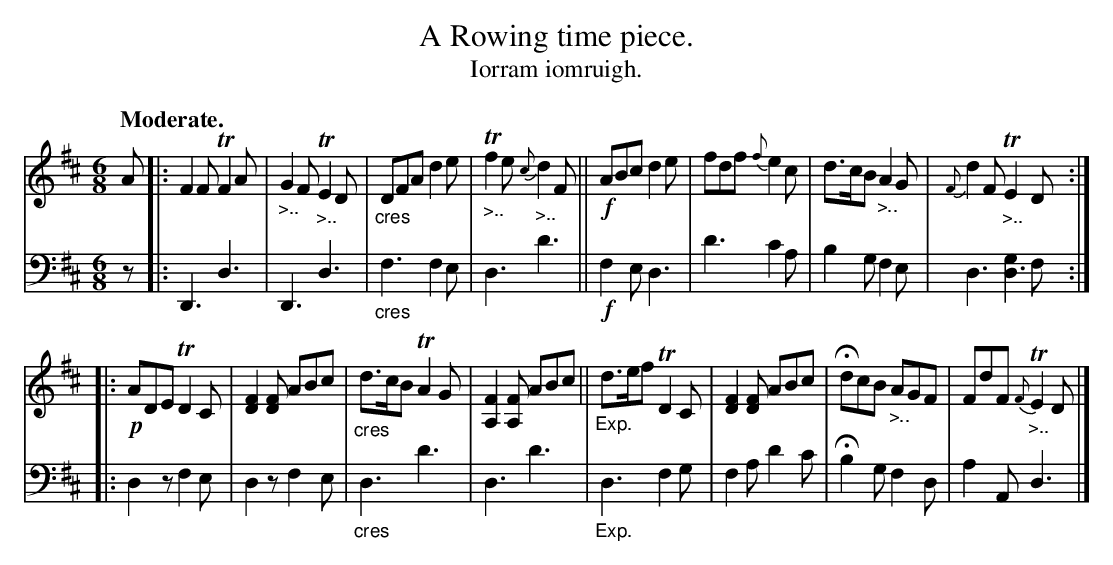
X:1
T: A Rowing time piece.
T: Iorram iomruigh.
M: 6/8
L: 1/8
Q: "Moderate."
K: D
V: 1 staves=2
A |:\
F2F TF2A | "_>.."G2F "_>.."TE2D | "_cres"DFA d2e | "_>.."Tf2e "_>.."{c}d2F ||!f!\
ABc d2e | fdf {f}e2c | d>cB "_>.."A2G | {F}d2F "_>.."TE2D ::
!p!ADE TD2C | [F2D2][FD] ABc |"_cres" d>cB TA2G | [F2A,2][FA,] ABc ||"_Exp."\
d>ef TD2C | [F2D2][FD] ABc | HdcB "_>.."AGF | FdF "_>.."{F}TE2D |]
V: 2 clef=bass middle=d
z |:\
D3 d3 | D3 d3 |"_cres" f3 f2e | d3 d'3 ||!f! f2e d3 | d'3 c'2a | b2g f2e | d3 [g2d3]f ::
d2z f2e | d2z f2e |"_cres"d3 d'3 | d3 d'3 |"_Exp."d3 f2g | f2a d'2c' | Hb2g f2d | a2A d3 |]
